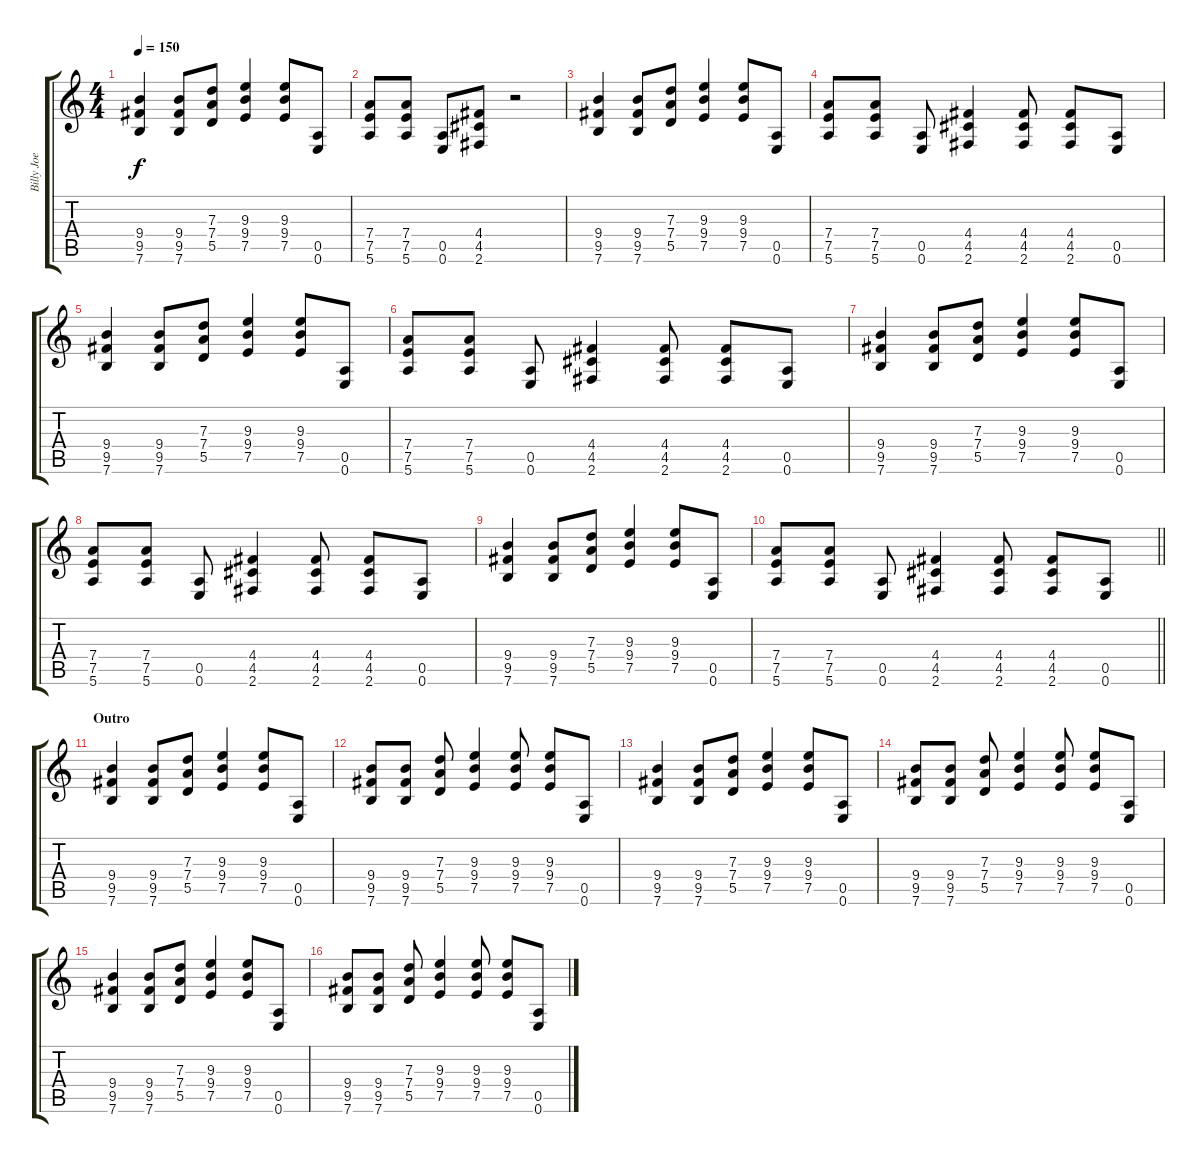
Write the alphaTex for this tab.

\track ("Billy Joe" "Billy Joe") {instrument distortionguitar}
\staff {score tabs}
\tuning (E4 B3 G3 D3 A2 E2) {hide}
\ts (4 4)
\tempo 150
\clef g2
\ks c
(9.4 9.5 7.6).4{dy f} (9.4 9.5 7.6).8 (7.3 7.4 5.5).8 (9.3 9.4 7.5).4 (9.3 9.4 7.5).8 (0.5 0.6).8 |
(7.4 7.5 5.6).8 (7.4 7.5 5.6).8 (0.5 0.6).8 (4.4 4.5 2.6).8 r.2 |
(9.4 9.5 7.6).4 (9.4 9.5 7.6).8 (7.3 7.4 5.5).8 (9.3 9.4 7.5).4 (9.3 9.4 7.5).8 (0.5 0.6).8 |
(7.4 7.5 5.6).8 (7.4 7.5 5.6).8 (0.5 0.6).8 (4.4 4.5 2.6).4 (4.4 4.5 2.6).8 (4.4 4.5 2.6).8 (0.5 0.6).8 |
(9.4 9.5 7.6).4 (9.4 9.5 7.6).8 (7.3 7.4 5.5).8 (9.3 9.4 7.5).4 (9.3 9.4 7.5).8 (0.5 0.6).8 |
(7.4 7.5 5.6).8 (7.4 7.5 5.6).8 (0.5 0.6).8 (4.4 4.5 2.6).4 (4.4 4.5 2.6).8 (4.4 4.5 2.6).8 (0.5 0.6).8 |
(9.4 9.5 7.6).4 (9.4 9.5 7.6).8 (7.3 7.4 5.5).8 (9.3 9.4 7.5).4 (9.3 9.4 7.5).8 (0.5 0.6).8 |
(7.4 7.5 5.6).8 (7.4 7.5 5.6).8 (0.5 0.6).8 (4.4 4.5 2.6).4 (4.4 4.5 2.6).8 (4.4 4.5 2.6).8 (0.5 0.6).8 |
(9.4 9.5 7.6).4 (9.4 9.5 7.6).8 (7.3 7.4 5.5).8 (9.3 9.4 7.5).4 (9.3 9.4 7.5).8 (0.5 0.6).8 |
\barLineRight lightlight
(7.4 7.5 5.6).8 (7.4 7.5 5.6).8 (0.5 0.6).8 (4.4 4.5 2.6).4 (4.4 4.5 2.6).8 (4.4 4.5 2.6).8 (0.5 0.6).8 |
\section ("" "Outro")
(9.4 9.5 7.6).4 (9.4 9.5 7.6).8 (7.3 7.4 5.5).8 (9.3 9.4 7.5).4 (9.3 9.4 7.5).8 (0.5 0.6).8 |
(9.4 9.5 7.6).8 (9.4 9.5 7.6).8 (7.3 7.4 5.5).8 (9.3 9.4 7.5).4 (9.3 9.4 7.5).8 (9.3 9.4 7.5).8 (0.5 0.6).8 |
(9.4 9.5 7.6).4 (9.4 9.5 7.6).8 (7.3 7.4 5.5).8 (9.3 9.4 7.5).4 (9.3 9.4 7.5).8 (0.5 0.6).8 |
(9.4 9.5 7.6).8 (9.4 9.5 7.6).8 (7.3 7.4 5.5).8 (9.3 9.4 7.5).4 (9.3 9.4 7.5).8 (9.3 9.4 7.5).8 (0.5 0.6).8 |
(9.4 9.5 7.6).4 (9.4 9.5 7.6).8 (7.3 7.4 5.5).8 (9.3 9.4 7.5).4 (9.3 9.4 7.5).8 (0.5 0.6).8 |
(9.4 9.5 7.6).8 (9.4 9.5 7.6).8 (7.3 7.4 5.5).8 (9.3 9.4 7.5).4 (9.3 9.4 7.5).8 (9.3 9.4 7.5).8 (0.5 0.6).8
